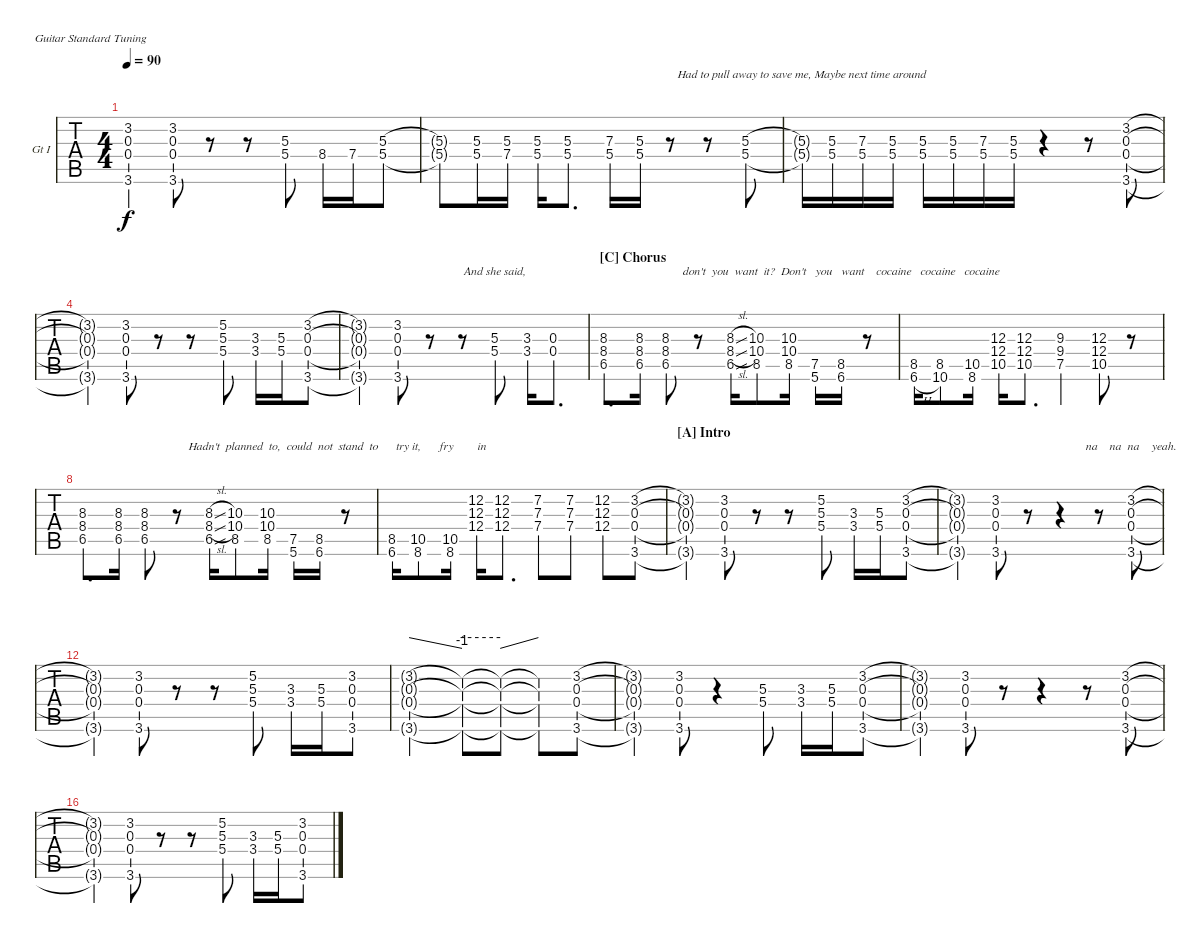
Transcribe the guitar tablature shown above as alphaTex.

\bracketExtendMode nobrackets
\firstSystemTrackNameOrientation horizontal
\otherSystemsTrackNameOrientation horizontal
\defaultBarNumberDisplay FirstOfSystem
\track ("Guitar I" "Gt I") {instrument overdrivenguitar}
\staff {tabs}
\tuning (E4 B3 G3 D3 A2 E2)
\ts (4 4)
\tempo 90
\clef g2
\ks c
(3.2{t} 0.3{t} 0.4{t} 3.6{t}).4{lyrics (0 "") lyrics (1 "") lyrics (2 "") lyrics (3 "") lyrics (4 "") dy f} (3.2 0.3 0.4 3.6).8{lyrics (0 "") lyrics (1 "") lyrics (2 "") lyrics (3 "") lyrics (4 "")} r.8 r.8 (5.3 5.4).8{lyrics (0 "") lyrics (1 "") lyrics (2 "") lyrics (3 "") lyrics (4 "")} 8.4.16{lyrics (0 "") lyrics (1 "") lyrics (2 "") lyrics (3 "") lyrics (4 "")} 7.4.16{lyrics (0 "") lyrics (1 "") lyrics (2 "") lyrics (3 "") lyrics (4 "")} (5.3 5.4).8{lyrics (0 "") lyrics (1 "") lyrics (2 "") lyrics (3 "") lyrics (4 "")} |
(5.3{t} 5.4{t}).8{lyrics (0 "") lyrics (1 "") lyrics (2 "") lyrics (3 "") lyrics (4 "")} (5.3 5.4).16{lyrics (0 "") lyrics (1 "") lyrics (2 "") lyrics (3 "") lyrics (4 "")} (5.3 7.4).16{lyrics (0 "") lyrics (1 "") lyrics (2 "") lyrics (3 "") lyrics (4 "")} (5.3 5.4).16{lyrics (0 "") lyrics (1 "") lyrics (2 "") lyrics (3 "") lyrics (4 "")} (5.3 5.4).8{d lyrics (0 "") lyrics (1 "") lyrics (2 "") lyrics (3 "") lyrics (4 "")} (7.3 5.4).16{lyrics (0 "") lyrics (1 "") lyrics (2 "") lyrics (3 "") lyrics (4 "")} (5.3 5.4).16{lyrics (0 "") lyrics (1 "") lyrics (2 "") lyrics (3 "") lyrics (4 "")} r.8 r.8 (5.3 5.4).8{lyrics (0 "") lyrics (1 "") lyrics (2 "") lyrics (3 "") lyrics (4 "")} |
(5.3{t} 5.4{t}).16{lyrics (0 "Had to pull away to save me, Maybe next time around") lyrics (1 "") lyrics (2 "") lyrics (3 "") lyrics (4 "")} (5.3 5.4).16{lyrics (0 "") lyrics (1 "") lyrics (2 "") lyrics (3 "") lyrics (4 "")} (7.3 5.4).16{lyrics (0 "") lyrics (1 "") lyrics (2 "") lyrics (3 "") lyrics (4 "")} (5.3 5.4).16{lyrics (0 "") lyrics (1 "") lyrics (2 "") lyrics (3 "") lyrics (4 "")} (5.3 5.4).16{lyrics (0 "") lyrics (1 "") lyrics (2 "") lyrics (3 "") lyrics (4 "")} (5.3 5.4).16{lyrics (0 "") lyrics (1 "") lyrics (2 "") lyrics (3 "") lyrics (4 "")} (7.3 5.4).16{lyrics (0 "") lyrics (1 "") lyrics (2 "") lyrics (3 "") lyrics (4 "")} (5.3 5.4).16{lyrics (0 "") lyrics (1 "") lyrics (2 "") lyrics (3 "") lyrics (4 "")} r.4 r.8 (3.2 0.3 0.4 3.6).8{lyrics (0 "") lyrics (1 "") lyrics (2 "") lyrics (3 "") lyrics (4 "")} |
(3.2{t} 0.3{t} 0.4{t} 3.6{t}).4{lyrics (0 "") lyrics (1 "") lyrics (2 "") lyrics (3 "") lyrics (4 "")} (3.2 0.3 0.4 3.6).8{lyrics (0 "") lyrics (1 "") lyrics (2 "") lyrics (3 "") lyrics (4 "")} r.8 r.8 (5.2 5.3 5.4).8{lyrics (0 "") lyrics (1 "") lyrics (2 "") lyrics (3 "") lyrics (4 "")} (3.3 3.4).16{lyrics (0 "") lyrics (1 "") lyrics (2 "") lyrics (3 "") lyrics (4 "")} (5.3 5.4).16{lyrics (0 "") lyrics (1 "") lyrics (2 "") lyrics (3 "") lyrics (4 "")} (3.2 0.3 0.4 3.6).8{lyrics (0 "") lyrics (1 "") lyrics (2 "") lyrics (3 "") lyrics (4 "")} |
(3.2{t} 0.3{t} 0.4{t} 3.6{t}).4{lyrics (0 "") lyrics (1 "") lyrics (2 "") lyrics (3 "") lyrics (4 "")} (3.2 0.3 0.4 3.6).8{lyrics (0 "") lyrics (1 "") lyrics (2 "") lyrics (3 "") lyrics (4 "")} r.8 r.8 (5.3 5.4).8{lyrics (0 "And she said, ") lyrics (1 "") lyrics (2 "") lyrics (3 "") lyrics (4 "")} (3.3 3.4).16{lyrics (0 "") lyrics (1 "") lyrics (2 "") lyrics (3 "") lyrics (4 "")} (0.3 0.4).8{d lyrics (0 "") lyrics (1 "") lyrics (2 "") lyrics (3 "") lyrics (4 "")} |
\section ("C" "Chorus")
(8.3 8.4 6.5).8{d lyrics (0 "") lyrics (1 "") lyrics (2 "") lyrics (3 "") lyrics (4 "")} (8.3 8.4 6.5).16{lyrics (0 "") lyrics (1 "") lyrics (2 "") lyrics (3 "") lyrics (4 "")} (8.3 8.4 6.5).8{lyrics (0 "") lyrics (1 "") lyrics (2 "") lyrics (3 "") lyrics (4 "")} r.8 (8.3{sl} 8.4{sl} 6.5{sl}).16{lyrics (0 "") lyrics (1 "") lyrics (2 "") lyrics (3 "") lyrics (4 "") legatoorigin} (10.3 10.4 8.5).8{lyrics (0 "") lyrics (1 "") lyrics (2 "") lyrics (3 "") lyrics (4 "")} (10.3 10.4 8.5).16{lyrics (0 "") lyrics (1 "") lyrics (2 "") lyrics (3 "") lyrics (4 "")} (7.5 5.6).16{lyrics (0 "") lyrics (1 "") lyrics (2 "") lyrics (3 "") lyrics (4 "")} (8.5 6.6).16{lyrics (0 "don't  you  want  it?  Don't   you   want    cocaine   cocaine   cocaine") lyrics (1 "") lyrics (2 "") lyrics (3 "") lyrics (4 "")} r.8 |
(8.5 6.6{h}).16{lyrics (0 "") lyrics (1 "") lyrics (2 "") lyrics (3 "") lyrics (4 "")} (8.5 10.6).8{lyrics (0 "") lyrics (1 "") lyrics (2 "") lyrics (3 "") lyrics (4 "")} (10.5 8.6).16{lyrics (0 "") lyrics (1 "") lyrics (2 "") lyrics (3 "") lyrics (4 "")} (12.3 12.4 10.5).16{lyrics (0 "") lyrics (1 "") lyrics (2 "") lyrics (3 "") lyrics (4 "")} (12.3 12.4 10.5).8{d lyrics (0 "") lyrics (1 "") lyrics (2 "") lyrics (3 "") lyrics (4 "")} (9.3 9.4 7.5).4{lyrics (0 "") lyrics (1 "") lyrics (2 "") lyrics (3 "") lyrics (4 "")} (12.3 12.4 10.5).8{lyrics (0 "") lyrics (1 "") lyrics (2 "") lyrics (3 "") lyrics (4 "")} r.8 |
(8.3 8.4 6.5).8{d lyrics (0 "") lyrics (1 "") lyrics (2 "") lyrics (3 "") lyrics (4 "")} (8.3 8.4 6.5).16{lyrics (0 "") lyrics (1 "") lyrics (2 "") lyrics (3 "") lyrics (4 "")} (8.3 8.4 6.5).8{lyrics (0 "") lyrics (1 "") lyrics (2 "") lyrics (3 "") lyrics (4 "")} r.8 (8.3{sl} 8.4{sl} 6.5{sl}).16{lyrics (0 "") lyrics (1 "") lyrics (2 "") lyrics (3 "") lyrics (4 "")} (10.3 10.4 8.5).8{lyrics (0 "") lyrics (1 "") lyrics (2 "") lyrics (3 "") lyrics (4 "")} (10.3 10.4 8.5).16{lyrics (0 "") lyrics (1 "") lyrics (2 "") lyrics (3 "") lyrics (4 "")} (7.5 5.6).16{lyrics (0 "") lyrics (1 "") lyrics (2 "") lyrics (3 "") lyrics (4 "")} (8.5 6.6).16{lyrics (0 "            Hadn't  planned  to,  could  not  stand  to      try it,      fry        in") lyrics (1 "") lyrics (2 "") lyrics (3 "") lyrics (4 "")} r.8 |
(8.5 6.6).16{lyrics (0 "") lyrics (1 "") lyrics (2 "") lyrics (3 "") lyrics (4 "")} (10.5 8.6).8{lyrics (0 "") lyrics (1 "") lyrics (2 "") lyrics (3 "") lyrics (4 "")} (10.5 8.6).16{lyrics (0 "") lyrics (1 "") lyrics (2 "") lyrics (3 "") lyrics (4 "")} (12.2 12.3 12.4).16{lyrics (0 "") lyrics (1 "") lyrics (2 "") lyrics (3 "") lyrics (4 "")} (12.2 12.3 12.4).8{d lyrics (0 "") lyrics (1 "") lyrics (2 "") lyrics (3 "") lyrics (4 "")} (7.2 7.3 7.4).8{lyrics (0 "") lyrics (1 "") lyrics (2 "") lyrics (3 "") lyrics (4 "")} (7.2 7.3 7.4).8{lyrics (0 "") lyrics (1 "") lyrics (2 "") lyrics (3 "") lyrics (4 "")} (12.2 12.3 12.4).8{lyrics (0 "") lyrics (1 "") lyrics (2 "") lyrics (3 "") lyrics (4 "")} (3.2 0.3 0.4 3.6).8{lyrics (0 "") lyrics (1 "") lyrics (2 "") lyrics (3 "") lyrics (4 "")} |
\section ("A" "Intro")
(3.2{t} 0.3{t} 0.4{t} 3.6{t}).4{lyrics (0 "") lyrics (1 "") lyrics (2 "") lyrics (3 "") lyrics (4 "")} (3.2 0.3 0.4 3.6).8{lyrics (0 "") lyrics (1 "") lyrics (2 "") lyrics (3 "") lyrics (4 "")} r.8 r.8 (5.2 5.3 5.4).8{lyrics (0 "") lyrics (1 "") lyrics (2 "") lyrics (3 "") lyrics (4 "")} (3.3 3.4).16{lyrics (0 "") lyrics (1 "") lyrics (2 "") lyrics (3 "") lyrics (4 "")} (5.3 5.4).16{lyrics (0 "") lyrics (1 "") lyrics (2 "") lyrics (3 "") lyrics (4 "")} (3.2 0.3 0.4 3.6).8{lyrics (0 "") lyrics (1 "") lyrics (2 "") lyrics (3 "") lyrics (4 "")} |
(3.2{t} 0.3{t} 0.4{t} 3.6{t}).4{lyrics (0 "") lyrics (1 "") lyrics (2 "") lyrics (3 "") lyrics (4 "")} (3.2 0.3 0.4 3.6).8{lyrics (0 "") lyrics (1 "") lyrics (2 "") lyrics (3 "") lyrics (4 "")} r.8 r.4 r.8 (3.2 0.3 0.4 3.6).8{lyrics (0 "na    na  na    yeah.") lyrics (1 "") lyrics (2 "") lyrics (3 "") lyrics (4 "")} |
(3.2{t} 0.3{t} 0.4{t} 3.6{t}).4{lyrics (0 "") lyrics (1 "") lyrics (2 "") lyrics (3 "") lyrics (4 "")} (3.2 0.3 0.4 3.6).8{lyrics (0 "") lyrics (1 "") lyrics (2 "") lyrics (3 "") lyrics (4 "")} r.8 r.8 (5.2 5.3 5.4).8{lyrics (0 "") lyrics (1 "") lyrics (2 "") lyrics (3 "") lyrics (4 "")} (3.3 3.4).16{lyrics (0 "") lyrics (1 "") lyrics (2 "") lyrics (3 "") lyrics (4 "")} (5.3 5.4).16{lyrics (0 "") lyrics (1 "") lyrics (2 "") lyrics (3 "") lyrics (4 "")} (3.2 0.3 0.4 3.6).8{lyrics (0 "") lyrics (1 "") lyrics (2 "") lyrics (3 "") lyrics (4 "")} |
(3.2{g} 0.3{g} 0.4{g} 3.6{g}).2{tbe (dive default 0 0 45 -4) lyrics (0 "") lyrics (1 "") lyrics (2 "") lyrics (3 "") lyrics (4 "")} (3.2{t} 0.3{t} 0.4{t} 3.6{t}).8{tbe (hold default 0 0 60 0) lyrics (0 "") lyrics (1 "") lyrics (2 "") lyrics (3 "") lyrics (4 "")} (0.3{t} 0.4{t} 3.2{t} 3.6{t}).8{tbe (dive default 0 -4 45 0) lyrics (0 "") lyrics (1 "") lyrics (2 "") lyrics (3 "") lyrics (4 "")} (0.3{t} 3.2{t} 0.4{t} 3.6{t}).8{lyrics (0 "") lyrics (1 "") lyrics (2 "") lyrics (3 "") lyrics (4 "")} (3.2 0.3 0.4 3.6).8{lyrics (0 "") lyrics (1 "") lyrics (2 "") lyrics (3 "") lyrics (4 "")} |
(3.2{t} 0.3{t} 0.4{t} 3.6{t}).4{lyrics (0 "") lyrics (1 "") lyrics (2 "") lyrics (3 "") lyrics (4 "")} (3.2 0.3 0.4 3.6).8{lyrics (0 "") lyrics (1 "") lyrics (2 "") lyrics (3 "") lyrics (4 "")} r.4 (5.3 5.4).8{lyrics (0 "") lyrics (1 "") lyrics (2 "") lyrics (3 "") lyrics (4 "")} (3.3 3.4).16{lyrics (0 "") lyrics (1 "") lyrics (2 "") lyrics (3 "") lyrics (4 "")} (5.3 5.4).16{lyrics (0 "") lyrics (1 "") lyrics (2 "") lyrics (3 "") lyrics (4 "")} (3.2 0.3 0.4 3.6).8{lyrics (0 "") lyrics (1 "") lyrics (2 "") lyrics (3 "") lyrics (4 "")} |
(3.2{t} 0.3{t} 0.4{t} 3.6{t}).4{lyrics (0 "") lyrics (1 "") lyrics (2 "") lyrics (3 "") lyrics (4 "")} (3.2 0.3 0.4 3.6).8{lyrics (0 "") lyrics (1 "") lyrics (2 "") lyrics (3 "") lyrics (4 "")} r.8 r.4 r.8 (3.2 0.3 0.4 3.6).8{lyrics (0 "") lyrics (1 "") lyrics (2 "") lyrics (3 "") lyrics (4 "")} |
(3.2{t} 0.3{t} 0.4{t} 3.6{t}).4{lyrics (0 "") lyrics (1 "") lyrics (2 "") lyrics (3 "") lyrics (4 "")} (3.2 0.3 0.4 3.6).8{lyrics (0 "") lyrics (1 "") lyrics (2 "") lyrics (3 "") lyrics (4 "")} r.8 r.8 (5.2 5.3 5.4).8{lyrics (0 "") lyrics (1 "") lyrics (2 "") lyrics (3 "") lyrics (4 "")} (3.3 3.4).16{lyrics (0 "") lyrics (1 "") lyrics (2 "") lyrics (3 "") lyrics (4 "")} (5.3 5.4).16{lyrics (0 "") lyrics (1 "") lyrics (2 "") lyrics (3 "") lyrics (4 "")} (3.2 0.3 0.4 3.6).8{lyrics (0 "") lyrics (1 "") lyrics (2 "") lyrics (3 "") lyrics (4 "")}
